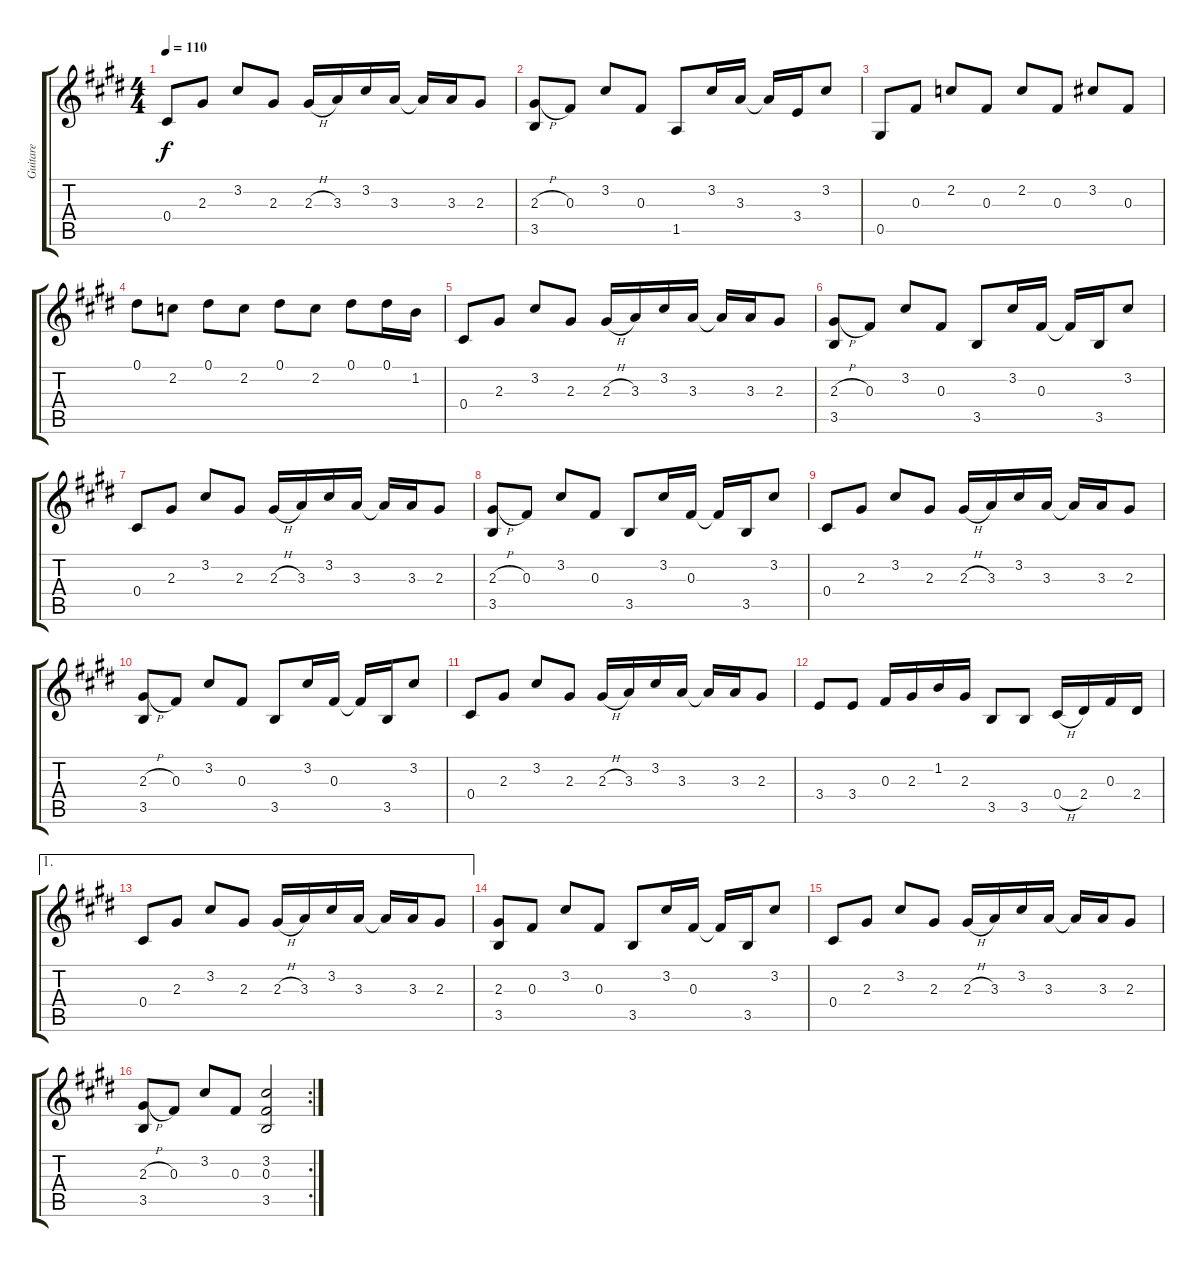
\track ("Guitare" "Guitare") {instrument acousticguitarnylon}
\staff {score tabs}
\tuning (Eb4 Bb3 Gb3 Db3 Ab2 Eb2) {hide}
\ts (4 4)
\tempo 110
\clef g2
\ks e
0.4.8{dy f} 2.3.8 3.2.8 2.3.8 2.3{h}.16 3.3.16 3.2.16 3.3.16 3.3{t}.16 3.3.16 2.3.8 |
(2.3{h} 3.5).8 0.3.8 3.2.8 0.3.8 1.5.8 3.2.16 3.3.16 3.3{t}.16 3.4.16 3.2.8 |
0.5.8 0.3.8 2.2.8 0.3.8 2.2.8 0.3.8 3.2.8 0.3.8 |
0.1.8 2.2.8 0.1.8 2.2.8 0.1.8 2.2.8 0.1.8 0.1.16 1.2.16 |
0.4.8 2.3.8 3.2.8 2.3.8 2.3{h}.16 3.3.16 3.2.16 3.3.16 3.3{t}.16 3.3.16 2.3.8 |
(2.3{h} 3.5).8 0.3.8 3.2.8 0.3.8 3.5.8 3.2.16 0.3.16 0.3{t}.16 3.5.16 3.2.8 |
0.4.8 2.3.8 3.2.8 2.3.8 2.3{h}.16 3.3.16 3.2.16 3.3.16 3.3{t}.16 3.3.16 2.3.8 |
(2.3{h} 3.5).8 0.3.8 3.2.8 0.3.8 3.5.8 3.2.16 0.3.16 0.3{t}.16 3.5.16 3.2.8 |
0.4.8 2.3.8 3.2.8 2.3.8 2.3{h}.16 3.3.16 3.2.16 3.3.16 3.3{t}.16 3.3.16 2.3.8 |
(2.3{h} 3.5).8 0.3.8 3.2.8 0.3.8 3.5.8 3.2.16 0.3.16 0.3{t}.16 3.5.16 3.2.8 |
0.4.8 2.3.8 3.2.8 2.3.8 2.3{h}.16 3.3.16 3.2.16 3.3.16 3.3{t}.16 3.3.16 2.3.8 |
3.4.8 3.4.8 0.3.16 2.3.16 1.2.16 2.3.16 3.5.8 3.5.8 0.4{h}.16 2.4.16 0.3.16 2.4.16 |
\ae 1
0.4.8 2.3.8 3.2.8 2.3.8 2.3{h}.16 3.3.16 3.2.16 3.3.16 3.3{t}.16 3.3.16 2.3.8 |
(2.3 3.5).8 0.3.8 3.2.8 0.3.8 3.5.8 3.2.16 0.3.16 0.3{t}.16 3.5.16 3.2.8 |
0.4.8 2.3.8 3.2.8 2.3.8 2.3{h}.16 3.3.16 3.2.16 3.3.16 3.3{t}.16 3.3.16 2.3.8 |
\rc 2
(2.3{h} 3.5).8 0.3.8 3.2.8 0.3.8 (3.2 0.3 3.5).2
